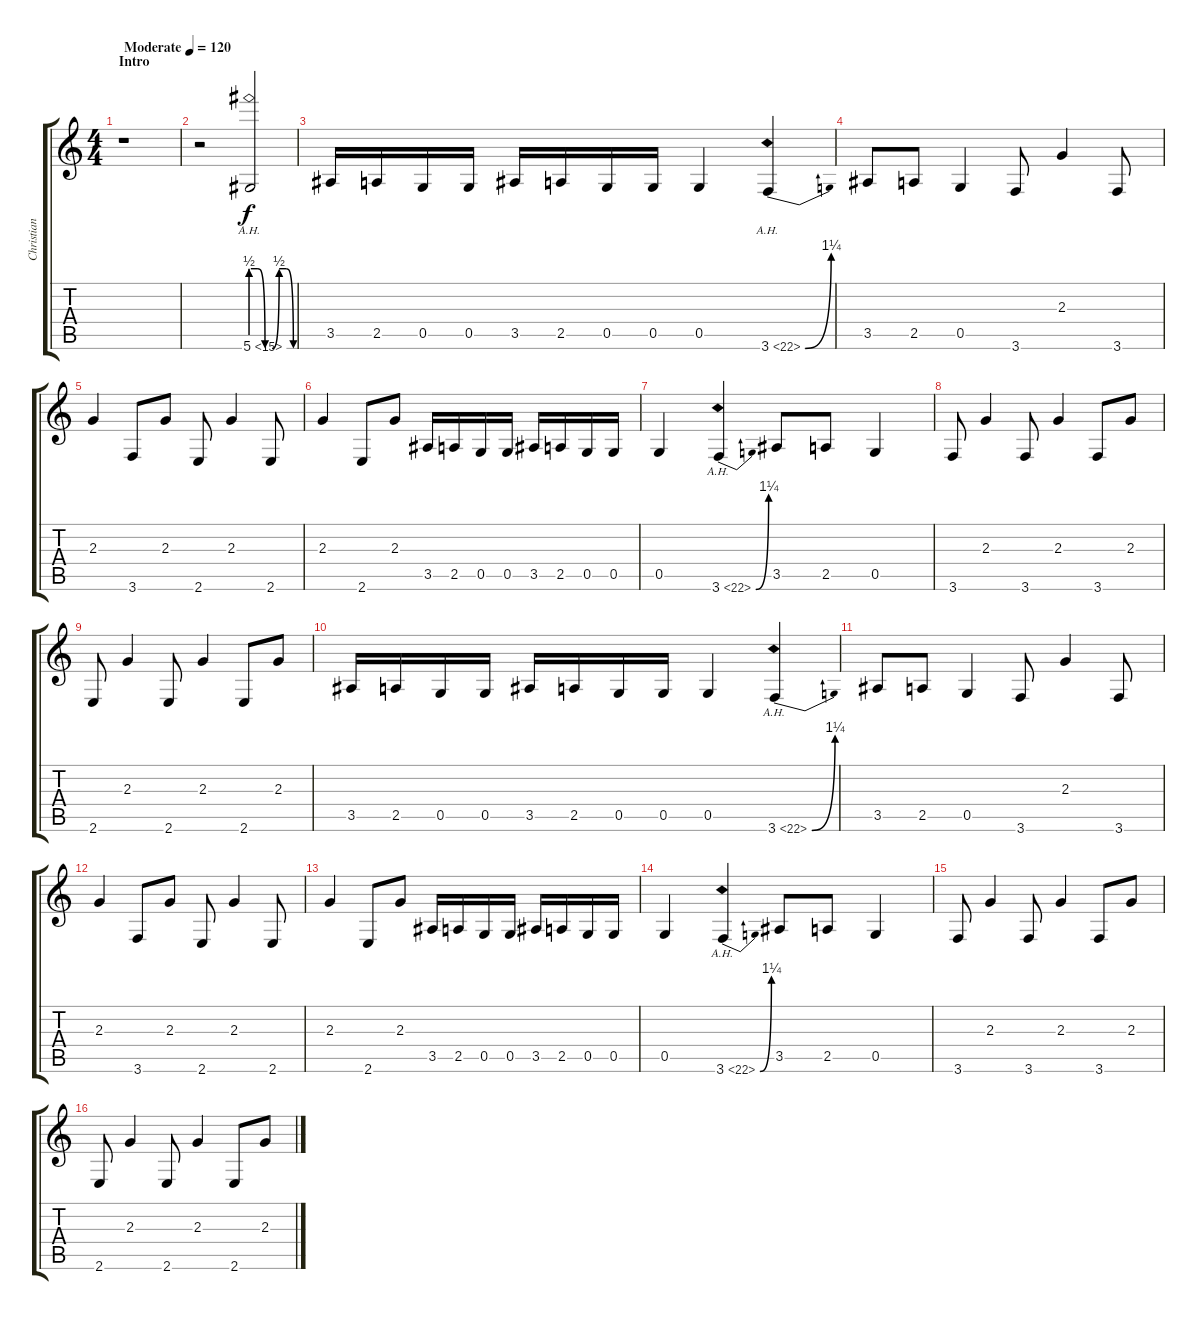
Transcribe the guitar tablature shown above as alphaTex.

\track ("Christian Andreu" "Christian ") {instrument distortionguitar}
\staff {score tabs}
\tuning (D4 A3 F3 C3 G2 D2) {hide}
\ts (4 4)
\section ("" "Intro")
\tempo (120 "Moderate")
\clef g2
\ks c
r.1{dy f instrument distortionguitar} |
r.2 5.6{be (custom 0 2 10 2 20 0 30 0 40 2 50 2 60 0) ah 10}.2{volume 4} |
3.5.16{volume 12} 2.5.16 0.5.16 0.5.16 3.5.16 2.5.16 0.5.16 0.5.16 0.5.4 3.6{be (bend 0 0 60 5) ah 19}.4 |
3.5.8 2.5.8 0.5.4 3.6.8 2.3.4 3.6.8 |
2.3.4 3.6.8 2.3.8 2.6.8 2.3.4 2.6.8 |
2.3.4 2.6.8 2.3.8 3.5.16 2.5.16 0.5.16 0.5.16 3.5.16 2.5.16 0.5.16 0.5.16 |
0.5.4 3.6{be (bend 0 0 60 5) ah 19}.4 3.5.8 2.5.8 0.5.4 |
3.6.8 2.3.4 3.6.8 2.3.4 3.6.8 2.3.8 |
2.6.8 2.3.4 2.6.8 2.3.4 2.6.8 2.3.8 |
3.5.16 2.5.16 0.5.16 0.5.16 3.5.16 2.5.16 0.5.16 0.5.16 0.5.4 3.6{be (bend 0 0 60 5) ah 19}.4 |
3.5.8 2.5.8 0.5.4 3.6.8 2.3.4 3.6.8 |
2.3.4 3.6.8 2.3.8 2.6.8 2.3.4 2.6.8 |
2.3.4 2.6.8 2.3.8 3.5.16 2.5.16 0.5.16 0.5.16 3.5.16 2.5.16 0.5.16 0.5.16 |
0.5.4 3.6{be (bend 0 0 60 5) ah 19}.4 3.5.8 2.5.8 0.5.4 |
3.6.8 2.3.4 3.6.8 2.3.4 3.6.8 2.3.8 |
2.6.8 2.3.4 2.6.8 2.3.4 2.6.8 2.3.8
